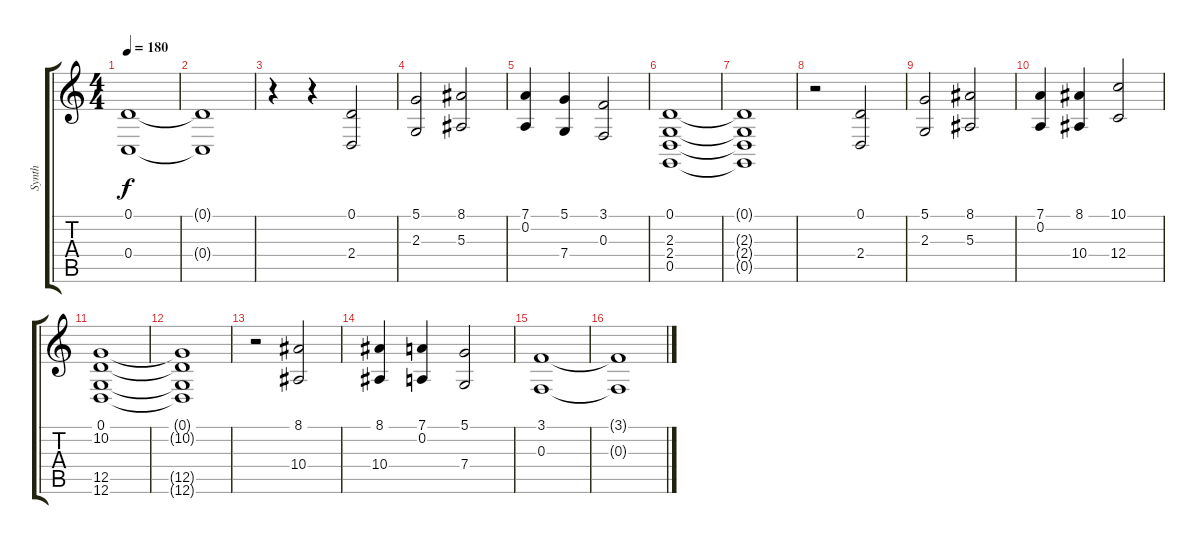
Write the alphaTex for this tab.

\track ("Synth" "Synth") {instrument stringensemble1}
\staff {score tabs}
\tuning (D4 A3 F3 C3 G2 D2) {hide}
\ts (4 4)
\tempo 180
\clef g2
\ks c
(0.1{t} 0.4).1{dy f} |
(0.1{t} 0.4{t}).1 |
r.4 r.4 (0.1 2.4).2 |
(5.1 2.3).2 (8.1 5.3).2 |
(7.1 0.2).4 (5.1 7.4).4 (3.1 0.3).2 |
(0.1 2.3 2.4 0.5).1 |
(0.1{t} 2.3{t} 2.4{t} 0.5{t}).1 |
r.2 (0.1 2.4).2 |
(5.1 2.3).2 (8.1 5.3).2 |
(7.1 0.2).4 (8.1 10.4).4 (10.1 12.4).2 |
(0.1 10.2 12.5 12.6).1 |
(0.1{t} 10.2{t} 12.5{t} 12.6{t}).1 |
r.2 (8.1 10.4).2 |
(8.1 10.4).4 (7.1 0.2).4 (5.1 7.4).2 |
(3.1 0.3).1 |
(3.1{t} 0.3{t}).1
